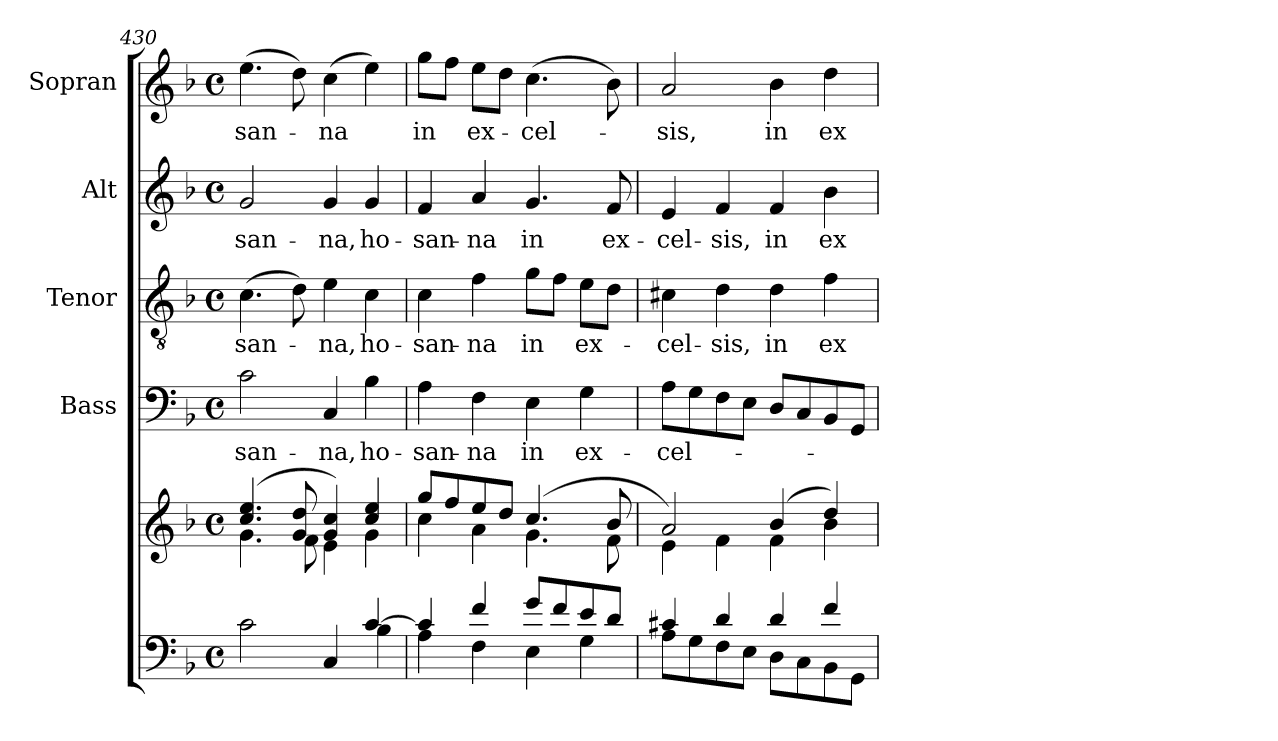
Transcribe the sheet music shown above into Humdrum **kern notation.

**kern	**kern	**kern	**text	**kern	**text	**kern	**text	**kern	**text
*part5	*part5	*part4	*part4	*part3	*part3	*part2	*part2	*part1	*part1
*staff6	*staff5	*staff4	*staff4	*staff3	*staff3	*staff2	*staff2	*staff1	*staff1
*	*	*I"Bass	*	*I"Tenor	*	*I"Alt	*	*I"Sopran	*
*	*	*I'B.	*	*I'T.	*	*I'A.	*	*I'S.	*
*clefF4	*clefG2	*clefF4	*	*clefGv2	*	*clefG2	*	*clefG2	*
*k[b-]	*k[b-]	*k[b-]	*	*k[b-]	*	*k[b-]	*	*k[b-]	*
*F:	*F:	*F:	*	*F:	*	*F:	*	*F:	*
*M4/4	*M4/4	*M4/4	*	*M4/4	*	*M4/4	*	*M4/4	*
*met(c)	*met(c)	*met(c)	*	*met(c)	*	*met(c)	*	*met(c)	*
=430	=430	=430	=430	=430	=430	=430	=430	=430	=430
*^	*^	*	*	*	*	*	*	*	*
!	!	!	!	!	!LO:LY:b	!	!LO:LY:b	!	!LO:LY:b	!	!LO:LY:b
2c\	2.ryy	(4.cc/ 4.ee/	4.g\	2c\	-san-	(>4.c\	-san-	2g/	-san-	(>4.ee\	-san-
.	.	8g/ 8dd/	8f\	.	.	8d\)	.	.	.	8dd\)	.
!	!	!	!	!	!LO:LY:b	!	!LO:LY:b	!	!LO:LY:b	!	!LO:LY:b
4C/	.	4g/ 4cc/)	4e\	4C/	-na,	4e\	-na,	4g/	-na,	(>4cc\	-na
!	!	!	!	!	!LO:LY:b	!	!LO:LY:b	!	!LO:LY:b	!	!
[>4c/	4B-\	4cc/ 4ee/	4g\	4B-\	ho-	4c\	ho-	4g/	ho-	4ee\)	.
=431	=431	=431	=431	=431	=431	=431	=431	=431	=431	=431	=431
!	!	!	!	!	!LO:LY:b	!	!LO:LY:b	!	!LO:LY:b	!	!LO:LY:b
4c/]	4A\	8gg/L	4cc\	4A\	-san-	4c\	-san-	4f/	-san-	8gg\L	in
.	.	8ff/	.	.	.	.	.	.	.	8ff\J	.
!	!	!	!	!	!LO:LY:b	!	!LO:LY:b	!	!LO:LY:b	!	!LO:LY:b
4f/	4F\	8ee/	4a\	4F\	-na	4f\	-na	4a/	-na	8ee\L	ex-
.	.	8dd/J	.	.	.	.	.	.	.	8dd\J	.
!	!	!	!	!	!LO:LY:b	!	!LO:LY:b	!	!LO:LY:b	!	!LO:LY:b
8g/L	4E\	(4.cc/	4.g\	4E\	in	8g\L	in	4.g/	in	(>4.cc\	-cel-
8f/	.	.	.	.	.	8f\J	.	.	.	.	.
!	!	!	!	!	!LO:LY:b	!	!LO:LY:b	!	!	!	!
8e/	4G\	.	.	4G\	ex-	8e\L	ex-	.	.	.	.
!	!	!	!	!	!	!	!	!	!LO:LY:b	!	!
8d/J	.	8b-/	8f\	.	.	8d\J	.	8f/	ex-	8b-\)	.
=432	=432	=432	=432	=432	=432	=432	=432	=432	=432	=432	=432
!	!	!	!	!	!LO:LY:b	!	!LO:LY:b	!	!LO:LY:b	!	!LO:LY:b
4c#X/	8A\L	2a/)	4e\	8A\L	-cel-	4c#X\	-cel-	4e/	-cel-	2a/	-sis,
.	8G\	.	.	8G\	.	.	.	.	.	.	.
!	!	!	!	!	!	!	!LO:LY:b	!	!LO:LY:b	!	!
4d/	8F\	.	4f\	8F\	.	4d\	-sis,	4f/	-sis,	.	.
.	8E\J	.	.	8E\J	.	.	.	.	.	.	.
!	!	!	!	!	!	!	!LO:LY:b	!	!LO:LY:b	!	!LO:LY:b
4d/	8D\L	(4b-/	4f\	8D/L	.	4d\	in	4f/	in	4b-\	in
.	8C\	.	.	8C/	.	.	.	.	.	.	.
!	!	!	!	!	!	!	!LO:LY:b	!	!LO:LY:b	!	!LO:LY:b
4f/	8BB-\	4dd/)	4b-\	8BB-/	.	4f\	ex-	4b-\	ex-	4dd\	ex-
.	8GG\J	.	.	8GG/J	.	.	.	.	.	.	.
*v	*v	*	*	*	*	*	*	*	*	*	*
*	*v	*v	*	*	*	*	*	*	*	*
=	=	=	=	=	=	=	=	=	=
*-	*-	*-	*-	*-	*-	*-	*-	*-	*-
